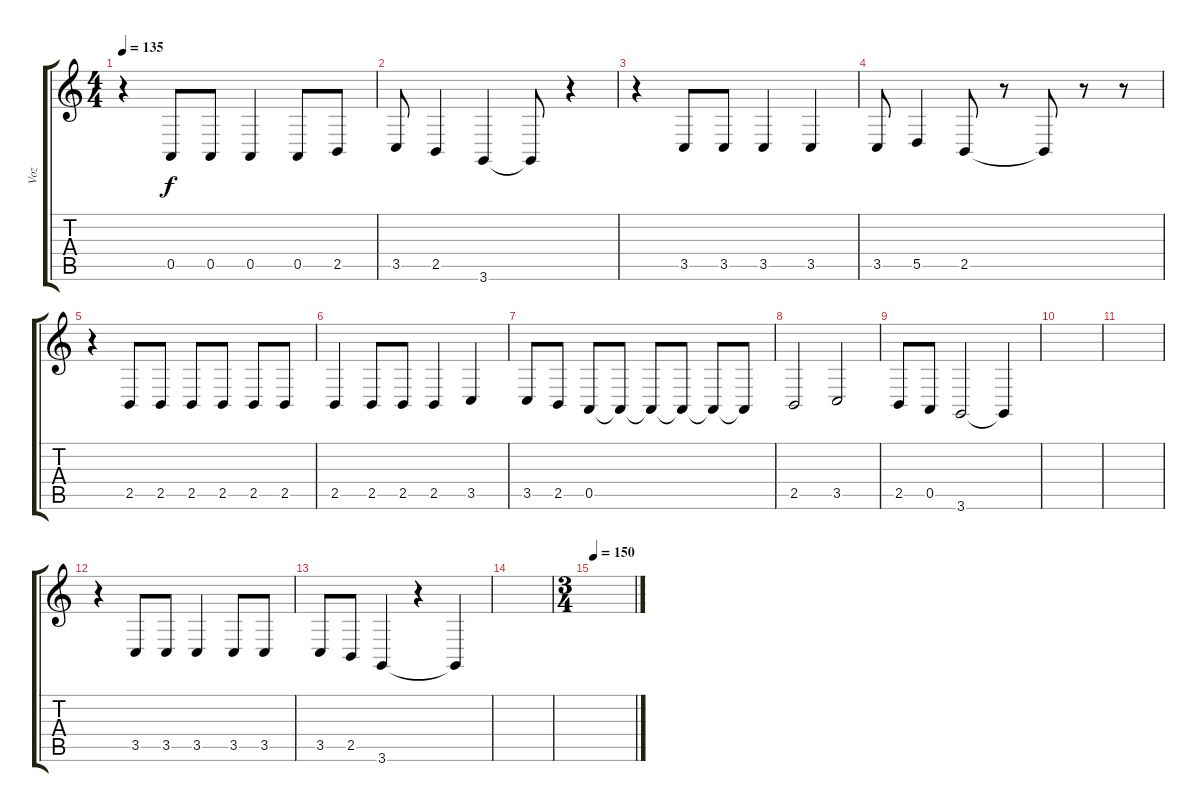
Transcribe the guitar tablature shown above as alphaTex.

\track ("Voz" "Voz") {instrument stringensemble1}
\staff {score tabs}
\tuning (E4 B3 G3 D3 A2 E2) {hide}
\ts (4 4)
\tempo 135
\clef g2
\ks c
r.4{dy f} 0.5.8 0.5.8 0.5.4 0.5.8 2.5.8 |
3.5.8 2.5.4 3.6.4 3.6{t}.8 r.4 |
r.4 3.5.8 3.5.8 3.5.4 3.5.4 |
3.5.8 5.5.4 2.5.8 r.8 2.5{t}.8 r.8 r.8 |
r.4 2.5.8 2.5.8 2.5.8 2.5.8 2.5.8 2.5.8 |
2.5.4 2.5.8 2.5.8 2.5.4 3.5.4 |
3.5.8 2.5.8 0.5.8 0.5{t}.8 0.5{t}.8 0.5{t}.8 0.5{t}.8 0.5{t}.8 |
2.5.2 3.5.2 |
2.5.8 0.5.8 3.6.2 3.6{t}.4 |
|
|
r.4 3.5.8 3.5.8 3.5.4 3.5.8 3.5.8 |
3.5.8 2.5.8 3.6.4 r.4 3.6{t}.4 |
|
\ts (3 4)
\tempo 150
